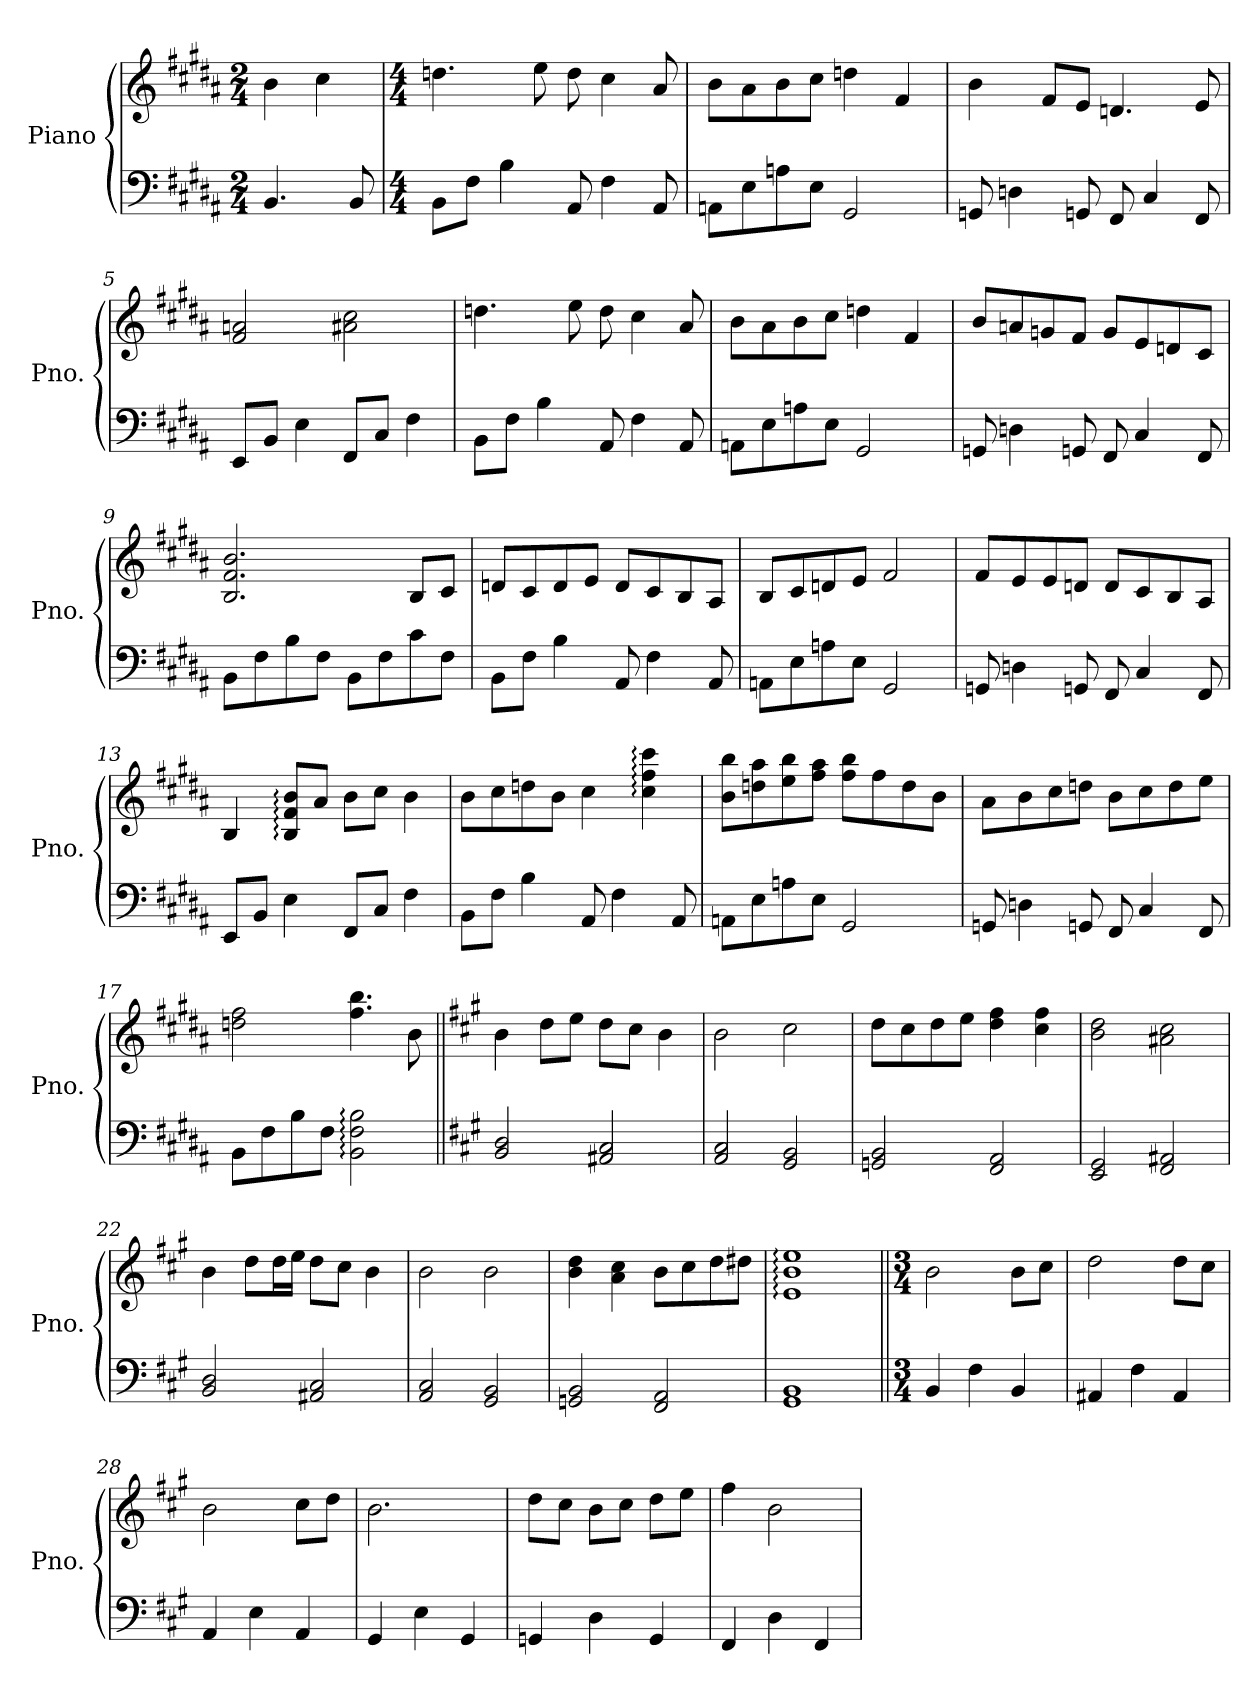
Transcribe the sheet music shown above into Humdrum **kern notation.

**kern	**kern
*part1	*part1
*staff2	*staff1
*I"Piano	*
*I'Pno.	*
*clefF4	*clefG2
*k[f#c#g#d#a#]	*k[f#c#g#d#a#]
*M2/4	*M2/4
*MM121	*MM121
=1	=1
4.BB/	4b\
.	4cc#\
8BB/	.
=2	=2
*M4/4	*M4/4
8BB\L	4.ddn\
8F#\J	.
4B\	.
.	8ee\
8AA#/	8dd\
4F#\	4cc#\
8AA#/	8a#/
=3	=3
8AAn\L	8b\L
8E\	8a#\
8An\	8b\
8E\J	8cc#\J
2GG#/	4ddn\
.	4f#/
=4	=4
8GGn/	4b\
4Dn\	.
.	8f#/L
8GGn/	8e/J
8FF#/	4.dn/
4C#/	.
8FF#/	8e/
=5	=5
8EE/L	2f#/ 2an/
8BB/J	.
4E\	.
8FF#/L	2a#X\ 2cc#\
8C#/J	.
4F#\	.
!!LO:LB:g=z
=6	=6
8BB\L	4.ddn\
8F#\J	.
4B\	.
.	8ee\
8AA#/	8dd\
4F#\	4cc#\
8AA#/	8a#/
=7	=7
8AAn\L	8b\L
8E\	8a#\
8An\	8b\
8E\J	8cc#\J
2GG#/	4ddn\
.	4f#/
=8	=8
8GGn/	8b/L
4Dn\	8an/
.	8gn/
8GGn/	8f#/J
8FF#/	8g/L
4C#/	8e/
.	8dn/
8FF#/	8c#/J
=9	=9
8BB\L	2.B/ 2.f#/ 2.b/
8F#\	.
8B\	.
8F#\J	.
8BB\L	.
8F#\	.
8c#\	8B/L
8F#\J	8c#/J
!!LO:LB:g=z
=10	=10
8BB\L	8dn/L
8F#\J	8c#/
4B\	8d/
.	8e/J
8AA#/	8d/L
4F#\	8c#/
.	8B/
8AA#/	8A#/J
=11	=11
8AAn\L	8B/L
8E\	8c#/
8An\	8dn/
8E\J	8e/J
2GG#/	2f#/
=12	=12
8GGn/	8f#/L
4Dn\	8e/
.	8e/
8GGn/	8dn/J
8FF#/	8d/L
4C#/	8c#/
.	8B/
8FF#/	8A#/J
=13	=13
8EE/L	4B/
8BB/J	.
4E\	8B/: 8f#/: 8b/:L
.	8a#/J
8FF#/L	8b\L
8C#/J	8cc#\J
4F#\	4b\
!!LO:LB:g=z
=14	=14
8BB\L	8b\L
8F#\J	8cc#\
4B\	8ddn\
.	8b\J
8AA#/	4cc#\
4F#\	.
.	4cc#\: 4ff#\: 4ccc#\:
8AA#/	.
=15	=15
8AAn\L	8b\ 8bb\L
8E\	8ddn\ 8aa#\
8An\	8ee\ 8bb\
8E\J	8ff#\ 8aa#\J
2GG#/	8ff#\ 8bb\L
.	8ff#\
.	8dd\
.	8b\J
=16	=16
8GGn/	8a#\L
4Dn\	8b\
.	8cc#\
8GGn/	8ddn\J
8FF#/	8b\L
4C#/	8cc#\
.	8dd\
8FF#/	8ee\J
=17	=17
8BB\L	2ddn\ 2ff#\
8F#\	.
8B\	.
8F#\J	.
2BB\: 2F#\: 2B\:	4.ff#\ 4.bb\
.	8b\
!!LO:PB:g=z
=18||	=18||
*k[f#c#g#]	*k[f#c#g#]
2BB/ 2D/	4b\
.	8dd\L
.	8ee\J
2AA#X/ 2C#/	8dd\L
.	8cc#\J
.	4b\
=19	=19
2AA/ 2C#/	2b\
2GG#/ 2BB/	2cc#\
=20	=20
2GGn/ 2BB/	8dd\L
.	8cc#\
.	8dd\
.	8ee\J
2FF#/ 2AA/	4dd\ 4ff#\
.	4cc#\ 4ff#\
=21	=21
2EE/ 2GG#/	2b\ 2dd\
2FF#/ 2AA#X/	2a#X\ 2cc#\
=22	=22
2BB/ 2D/	4b\
.	8dd\L
.	16dd\L
.	16ee\JJ
2AA#X/ 2C#/	8dd\L
.	8cc#\J
.	4b\
=23	=23
2AA/ 2C#/	2b\
2GG#/ 2BB/	2b\
=24	=24
2GGn/ 2BB/	4b\ 4dd\
.	4a\ 4cc#\
2FF#/ 2AA/	8b\L
.	8cc#\
.	8dd\
.	8dd#X\J
!!LO:LB:g=z
=25	=25
1GG# 1BB	1e: 1b: 1ee:
=26||	=26||
*M3/4	*M3/4
4BB/	2b\
4F#\	.
4BB/	8b\L
.	8cc#\J
=27	=27
4AA#X/	2dd\
4F#\	.
4AA#/	8dd\L
.	8cc#\J
=28	=28
4AA/	2b\
4E\	.
4AA/	8cc#\L
.	8dd\J
=29	=29
4GG#/	2.b\
4E\	.
4GG#/	.
=30	=30
4GGn/	8dd\L
.	8cc#\J
4D\	8b\L
.	8cc#\J
4GG/	8dd\L
.	8ee\J
=31	=31
4FF#/	4ff#\
4D\	2b\
4FF#/	.
=	=
*-	*-
